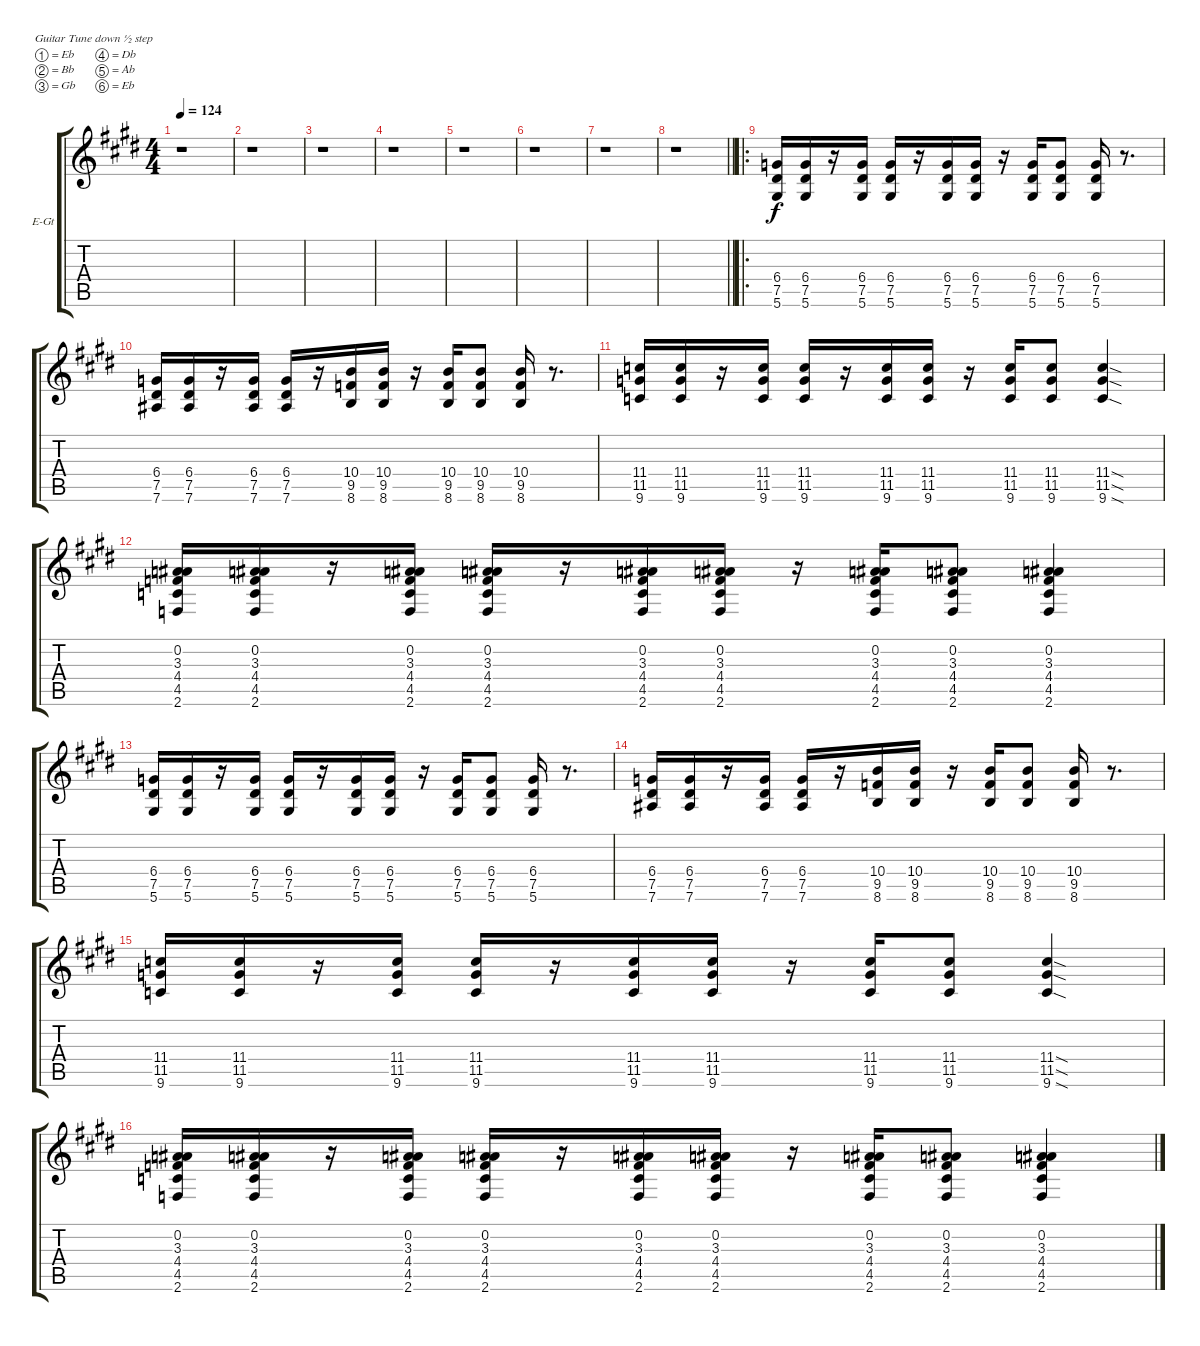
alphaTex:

\bracketExtendMode groupsimilarinstruments
\firstSystemTrackNameOrientation horizontal
\otherSystemsTrackNameOrientation horizontal
\track ("Untitled" "E-Gt") {instrument distortionguitar}
\staff {score tabs}
\tuning (Eb4 Bb3 Gb3 Db3 Ab2 Eb2)
\ts (4 4)
\tempo 124
\clef g2
\ks c#minor
r.1{dy f} |
r.1 |
r.1 |
r.1 |
r.1 |
r.1 |
r.1 |
\barLineRight lightlight
r.1 |
\ro
(6.4 7.5 5.6).16 (6.4 7.5 5.6).16 r.16 (6.4 7.5 5.6).16 (6.4 7.5 5.6).16 r.16 (6.4 7.5 5.6).16 (6.4 7.5 5.6).16 r.16 (6.4 7.5 5.6).16 (6.4 7.5 5.6).8 (6.4 7.5 5.6).16 r.8{d} |
(6.4 7.5 7.6).16 (6.4 7.5 7.6).16 r.16 (6.4 7.5 7.6).16 (6.4 7.5 7.6).16 r.16 (10.4 9.5 8.6).16 (10.4 9.5 8.6).16 r.16 (10.4 9.5 8.6).16 (10.4 9.5 8.6).8 (10.4 9.5 8.6).16 r.8{d} |
(11.4 11.5 9.6).16 (11.4 11.5 9.6).16 r.16 (11.4 11.5 9.6).16 (11.4 11.5 9.6).16 r.16 (11.4 11.5 9.6).16 (11.4 11.5 9.6).16 r.16 (11.4 11.5 9.6).16 (11.4 11.5 9.6).8 (11.4{sod} 11.5{sod} 9.6{sod}).4 |
(0.2 3.3 4.4 4.5 2.6).16 (0.2 3.3 4.4 4.5 2.6).16 r.16 (0.2 3.3 4.4 4.5 2.6).16 (0.2 3.3 4.4 4.5 2.6).16 r.16 (0.2 3.3 4.4 4.5 2.6).16 (0.2 3.3 4.4 4.5 2.6).16 r.16 (0.2 3.3 4.4 4.5 2.6).16 (0.2 3.3 4.4 4.5 2.6).8 (0.2 3.3 4.4 4.5 2.6).4 |
(6.4 7.5 5.6).16 (6.4 7.5 5.6).16 r.16 (6.4 7.5 5.6).16 (6.4 7.5 5.6).16 r.16 (6.4 7.5 5.6).16 (6.4 7.5 5.6).16 r.16 (6.4 7.5 5.6).16 (6.4 7.5 5.6).8 (6.4 7.5 5.6).16 r.8{d} |
(6.4 7.5 7.6).16 (6.4 7.5 7.6).16 r.16 (6.4 7.5 7.6).16 (6.4 7.5 7.6).16 r.16 (10.4 9.5 8.6).16 (10.4 9.5 8.6).16 r.16 (10.4 9.5 8.6).16 (10.4 9.5 8.6).8 (10.4 9.5 8.6).16 r.8{d} |
(11.4 11.5 9.6).16 (11.4 11.5 9.6).16 r.16 (11.4 11.5 9.6).16 (11.4 11.5 9.6).16 r.16 (11.4 11.5 9.6).16 (11.4 11.5 9.6).16 r.16 (11.4 11.5 9.6).16 (11.4 11.5 9.6).8 (11.4{sod} 11.5{sod} 9.6{sod}).4 |
(0.2 3.3 4.4 4.5 2.6).16 (0.2 3.3 4.4 4.5 2.6).16 r.16 (0.2 3.3 4.4 4.5 2.6).16 (0.2 3.3 4.4 4.5 2.6).16 r.16 (0.2 3.3 4.4 4.5 2.6).16 (0.2 3.3 4.4 4.5 2.6).16 r.16 (0.2 3.3 4.4 4.5 2.6).16 (0.2 3.3 4.4 4.5 2.6).8 (0.2 3.3 4.4 4.5 2.6).4
